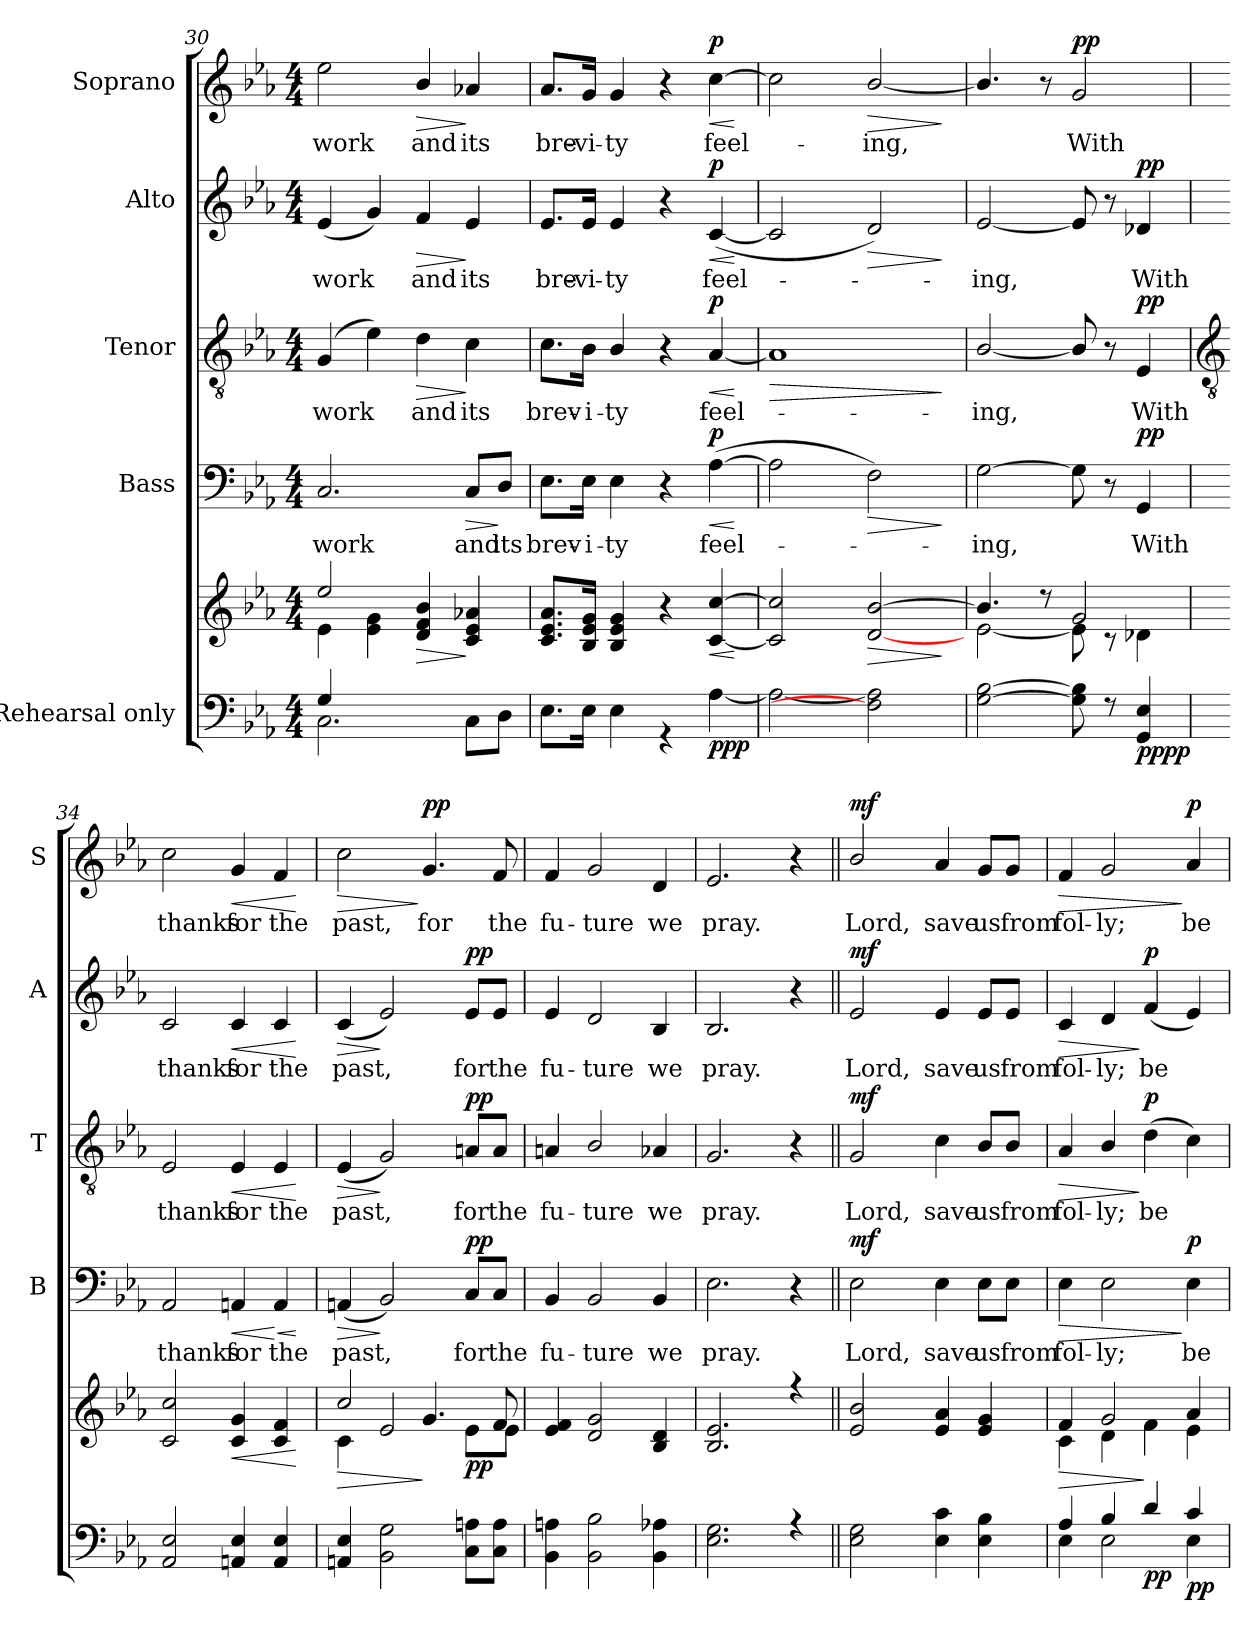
**kern	**kern	**dynam	**kern	**text	**dynam	**kern	**text	**dynam	**kern	**text	**dynam	**kern	**text	**dynam
*part5	*part5	*part5	*part4	*part4	*part4	*part3	*part3	*part3	*part2	*part2	*part2	*part1	*part1	*part1
*staff6	*staff5	*staff5/6	*staff4	*staff4	*staff4	*staff3	*staff3	*staff3	*staff2	*staff2	*staff2	*staff1	*staff1	*staff1
*I"Rehearsal only	*	*	*I"Bass	*	*	*I"Tenor	*	*	*I"Alto	*	*	*I"Soprano	*	*
*	*	*	*I'B	*	*	*I'T	*	*	*I'A	*	*	*I'S	*	*
*clefF4	*clefG2	*	*clefF4	*	*	*clefGv2	*	*	*clefG2	*	*	*clefG2	*	*
*k[b-e-a-]	*k[b-e-a-]	*	*k[b-e-a-]	*	*	*k[b-e-a-]	*	*	*k[b-e-a-]	*	*	*k[b-e-a-]	*	*
*E-:	*E-:	*	*E-:	*	*	*E-:	*	*	*E-:	*	*	*E-:	*	*
*M4/4	*M4/4	*	*M4/4	*	*	*M4/4	*	*	*M4/4	*	*	*M4/4	*	*
=30	=30	=30	=30	=30	=30	=30	=30	=30	=30	=30	=30	=30	=30	=30
*^	*^	*	*	*	*	*	*	*	*	*	*	*	*	*
!	!	!	!	!	!	!LO:LY:b	!	!	!LO:LY:b	!	!	!LO:LY:b	!	!	!LO:LY:b	!
4G/	2.C\	2ee-/	4e-\	.	2.C/	work	.	(4G/	work	.	(<4e-/	work	.	2ee-\	work	.
4ryy	.	.	4e-\ 4g\	.	.	.	.	4e-\)	.	.	4g/)	.	.	.	.	.
!	!	!	!	!LO:HP:b	!	!	!	!	!LO:LY:b	!LO:HP:b	!	!LO:LY:b	!LO:HP:b	!	!LO:LY:b	!LO:HP:b
2ryy	.	4d/ 4f/ 4b-/	4ryy	>	.	.	.	4d\	and	>	4f/	and	>	4b-/	and	>
!	!	!	!	!	!	!LO:LY:b	!LO:HP:b	!	!LO:LY:b	!	!	!LO:LY:b	!	!	!LO:LY:b	!
.	8C\L	4c/ 4e-/ 4a-X/	4ryy	]	8C/L	and	>	4c\	its	]	4e-/	its	]	4a-X/	its	]
!	!	!	!	!	!	!LO:LY:b	!	!	!	!	!	!	!	!	!	!
.	8D\J	.	.	.	8D/J	its	]	.	.	.	.	.	.	.	.	.
=31	=31	=31	=31	=31	=31	=31	=31	=31	=31	=31	=31	=31	=31	=31	=31	=31
!	!	!	!	!	!	!LO:LY:b	!	!	!LO:LY:b	!	!	!LO:LY:b	!	!	!LO:LY:b	!
1ryy	8.E-\L	8.c/ 8.e-/ 8.a-/L	4ryy	.	8.E-\L	brev-	.	8.c\L	brev-	.	8.e-/L	bre-	.	8.a-/L	bre-	.
!	!	!	!	!	!	!LO:LY:b	!	!	!LO:LY:b	!	!	!LO:LY:b	!	!	!LO:LY:b	!
.	16E-\J	16B-/ 16e-/ 16g/J	.	.	16E-\Jk	-i-	.	16B-\Jk	-i-	.	16e-/Jk	-vi-	.	16g/Jk	-vi-	.
!	!	!	!	!	!	!LO:LY:b	!	!	!LO:LY:b	!	!	!LO:LY:b	!	!	!LO:LY:b	!
.	4E-\	4B-/ 4e-/ 4g/	4ryy	.	4E-\	-ty	.	4B-/	-ty	.	4e-/	-ty	.	4g/	-ty	.
.	4r	4r	4ryy	.	4r	.	.	4r	.	.	4r	.	.	4r	.	.
!	!	!	!	!LO:HP:b	!	!LO:LY:b	!LO:HP:b	!	!LO:LY:b	!LO:HP:b	!	!LO:LY:b	!LO:HP:b	!	!LO:LY:b	!LO:HP:b
!	!	!	!	!LO:DY:n=1:b=2	!	!	!	!	!	!	!	!	!	!	!	!
!	!	!	!	!LO:DY:n=2:b=2	!	!	!	!	!	!	!	!	!	!	!	!
!	!	!	!	!LO:DY:n=3:b	!	!	!LO:DY:n=1:b	!	!	!LO:DY:n=1:b	!	!	!LO:DY:n=1:b	!	!	!LO:DY:n=1:b
.	[4A-\	[4c/ [4cc/	4ryy	< p p p	(>[4A-\	feel-	< p	[4A-/	feel-	< p	(<[4c/	feel-	< p	[4cc\	feel-	< p
*v	*v	*	*	*	*	*	*	*	*	*	*	*	*	*	*	*
*	*v	*v	*	*	*	*	*	*	*	*	*	*	*	*	*
.	.	[	.	.	[	.	.	[	.	.	[	.	.	[
=32	=32	=32	=32	=32	=32	=32	=32	=32	=32	=32	=32	=32	=32	=32
*^	*^	*	*	*	*	*	*	*	*	*	*	*	*	*
!	!	!	!	!	!	!	!	!	!	!LO:HP:b	!	!	!	!	!	!
1ryy	2A-\_	2c/] 2cc/]	4ryy	.	2A-\]	.	.	1A-]	.	>	2c/]	.	.	2cc\]	.	.
.	.	.	4ryy	.	.	.	.	.	.	.	.	.	.	.	.	.
!	!	!	!	!LO:HP:b	!	!	!LO:HP:b	!	!	!	!	!	!LO:HP:b	!	!LO:LY:b	!LO:HP:b
.	2F\] 2A-\]	[2d/ [2b-/	4ryy	>	2F\)	.	>	.	.	.	2d/)	.	>	[2b-/	ing,	>
.	.	.	4ryy	.	.	.	.	.	.	.	.	.	.	.	.	.
*v	*v	*	*	*	*	*	*	*	*	*	*	*	*	*	*	*
*	*v	*v	*	*	*	*	*	*	*	*	*	*	*	*	*
.	.	]	.	.	]	.	.	]	.	.	]	.	.	]
=33	=33	=33	=33	=33	=33	=33	=33	=33	=33	=33	=33	=33	=33	=33
*^	*^	*	*	*	*	*	*	*	*	*	*	*	*	*
!	!	!	!	!	!	!LO:LY:b	!	!	!LO:LY:b	!	!	!LO:LY:b	!	!	!	!
[2G\ [2B-\	1ryy	4.b-/]	[2e-\	.	[2G\	ing,	.	[2B-/	ing,	.	[2e-/	ing,	.	4.b-/]	.	.
.	.	8r	.	.	.	.	.	.	.	.	.	.	.	8r	.	.
!	!	!	!	!	!	!	!	!	!	!	!	!	!	!	!LO:LY:b	!LO:DY:b
8G\] 8B-\]	.	2g/	8e-\]	.	8G\]	.	.	8B-/]	.	.	8e-/]	.	.	2g/	With	pp
8r	.	.	8r	.	8r	.	.	8r	.	.	8r	.	.	.	.	.
!	!	!	!	!LO:DY:b=2	!	!LO:LY:b	!	!	!LO:LY:b	!	!	!LO:LY:b	!	!	!	!
!	!	!	!	!LO:DY:n=1:b	!	!	!LO:DY:b	!	!	!LO:DY:b	!	!	!LO:DY:b	!	!	!
4GG/ 4E-/	.	.	4d-X\	pp pp	4GG/	With	pp	4E-/	With	pp	4d-X/	With	pp	.	.	.
!!LO:LB:g=z
=34	=34	=34	=34	=34	=34	=34	=34	=34	=34	=34	=34	=34	=34	=34	=34	=34
*	*	*	*	*	*	*	*	*clefGv2	*	*	*	*	*	*	*	*
!	!	!	!	!LO:DY:b	!	!LO:LY:b	!	!	!LO:LY:b	!	!	!LO:LY:b	!	!	!LO:LY:b	!
2AA-/ 2E-/	1ryy	2c/ 2cc/	1ryy	pp	2AA-/	thanks	.	2E-/	thanks	.	2c/	thanks	.	2cc\	thanks	.
!	!	!	!	!LO:HP:b	!	!LO:LY:b	!LO:HP:b	!	!LO:LY:b	!LO:HP:b	!	!LO:LY:b	!LO:HP:b	!	!LO:LY:b	!LO:HP:b
4AAn/ 4E-/	.	4c/ 4g/	.	<	4AAn/	for	<	4E-/	for	<	4c/	for	<	4g/	for	<
!	!	!	!	!	!	!LO:LY:b	!LO:HP:n=1:b	!	!LO:LY:b	!	!	!LO:LY:b	!	!	!LO:LY:b	!
4AA/ 4E-/	.	4c/ 4f/	.	.	4AA	the	[ <	4E-/	the	.	4c/	the	.	4f/	the	.
*v	*v	*	*	*	*	*	*	*	*	*	*	*	*	*	*	*
*	*v	*v	*	*	*	*	*	*	*	*	*	*	*	*	*
.	.	[	.	.	[	.	.	[	.	.	[	.	.	[
=35	=35	=35	=35	=35	=35	=35	=35	=35	=35	=35	=35	=35	=35	=35
*^	*	*	*	*	*	*	*	*	*	*	*	*	*	*
!	!	!	!LO:HP:b	!	!LO:LY:b	!LO:HP:b	!	!LO:LY:b	!LO:HP:b	!	!LO:LY:b	!LO:HP:b	!	!LO:LY:b	!LO:HP:b
*	*	*^	*	*	*	*	*	*	*	*	*	*	*	*	*
4AAn/ 4E-/	1ryy	2cc/	4c\	>	(<4AAn/	past,	>	(<4E-/	past,	>	(<4c/	past,	>	2cc\	past,	>
2BB-\ 2G\	.	.	2e-/	.	2BB-/)	.	]	2G/)	.	]	2e-/)	.	]	.	.	.
!	!	!	!	!	!	!	!	!	!	!	!	!	!	!	!LO:LY:b	!LO:DY:n=1:b
.	.	4.g/	.	]	.	.	.	.	.	.	.	.	.	4.g/	for	] pp
!	!	!	!	!LO:DY:b	!	!LO:LY:b	!LO:DY:b	!	!LO:LY:b	!LO:DY:b	!	!LO:LY:b	!LO:DY:b	!	!	!
8C\ 8An\L	.	.	8e-\L	pp	8C/L	for	pp	8An/L	for	pp	8e-/L	for	pp	.	.	.
!	!	!	!	!	!	!LO:LY:b	!	!	!LO:LY:b	!	!	!LO:LY:b	!	!	!LO:LY:b	!
8C\ 8A\J	.	8f/	8e-\J	.	8C/J	the	.	8A/J	the	.	8e-/J	the	.	8f/	the	.
=36	=36	=36	=36	=36	=36	=36	=36	=36	=36	=36	=36	=36	=36	=36	=36	=36
!	!	!	!	!	!	!LO:LY:b	!	!	!LO:LY:b	!	!	!LO:LY:b	!	!	!LO:LY:b	!
4BB-\ 4An\	1ryy	4e-/ 4f/	1ryy	.	4BB-/	fu-	.	4An/	fu-	.	4e-/	fu-	.	4f/	fu-	.
!	!	!	!	!	!	!LO:LY:b	!	!	!LO:LY:b	!	!	!LO:LY:b	!	!	!LO:LY:b	!
2BB-\ 2B-\	.	2d/ 2g/	.	.	2BB-/	-ture	.	2B-/	-ture	.	2d/	-ture	.	2g/	-ture	.
!	!	!	!	!	!	!LO:LY:b	!	!	!LO:LY:b	!	!	!LO:LY:b	!	!	!LO:LY:b	!
4BB-\ 4A-X\	.	4B-/ 4d/	.	.	4BB-/	we	.	4A-X/	we	.	4B-/	we	.	4d/	we	.
=37	=37	=37	=37	=37	=37	=37	=37	=37	=37	=37	=37	=37	=37	=37	=37	=37
!	!	!	!	!	!	!LO:LY:b	!	!	!LO:LY:b	!	!	!LO:LY:b	!	!	!LO:LY:b	!
2.E-\ 2.G\	1ryy	2.B-/ 2.e-/	1ryy	.	2.E-\	pray.	.	2.G/	pray.	.	2.B-/	pray.	.	2.e-/	pray.	.
4r	.	4r	.	.	4r	.	.	4r	.	.	4r	.	.	4r	.	.
=38||	=38||	=38||	=38||	=38||	=38||	=38||	=38||	=38||	=38||	=38||	=38||	=38||	=38||	=38||	=38||	=38||
!	!	!	!	!LO:DY:b=2	!	!LO:LY:b	!	!	!LO:LY:b	!	!	!LO:LY:b	!	!	!LO:LY:b	!
!	!	!	!	!LO:DY:n=1:b	!	!	!LO:DY:b	!	!	!LO:DY:b	!	!	!LO:DY:b	!	!	!LO:DY:b
2E-\ 2G\	4ryy	2e-/ 2b-/	4ryy	mf mf	2E-\	Lord,	mf	2G/	Lord,	mf	2e-/	Lord,	mf	2b-/	Lord,	mf
.	4ryy	.	4ryy	.	.	.	.	.	.	.	.	.	.	.	.	.
!	!	!	!	!	!	!LO:LY:b	!	!	!LO:LY:b	!	!	!LO:LY:b	!	!	!LO:LY:b	!
4E-\ 4c\	4ryy	4e-/ 4a-/	4ryy	.	4E-\	save	.	4c\	save	.	4e-/	save	.	4a-/	save	.
!	!	!	!	!	!	!LO:LY:b	!	!	!LO:LY:b	!	!	!LO:LY:b	!	!	!LO:LY:b	!
4E-\ 4B-\	4ryy	4e-/ 4g/	4ryy	.	8E-\L	us	.	8B-/L	us	.	8e-/L	us	.	8g/L	us	.
!	!	!	!	!	!	!LO:LY:b	!	!	!LO:LY:b	!	!	!LO:LY:b	!	!	!LO:LY:b	!
.	.	.	.	.	8E-\J	from	.	8B-/J	from	.	8e-/J	from	.	8g/J	from	.
=39	=39	=39	=39	=39	=39	=39	=39	=39	=39	=39	=39	=39	=39	=39	=39	=39
!	!	!	!	!LO:HP:b	!	!LO:LY:b	!LO:HP:b	!	!LO:LY:b	!LO:HP:b	!	!LO:LY:b	!LO:HP:b	!	!LO:LY:b	!LO:HP:b
!	!	!	!	!LO:DY:n=1:b=2	!	!	!	!	!	!	!	!	!	!	!	!
!	!	!	!	!LO:DY:n=2:b	!	!	!	!	!	!	!	!	!	!	!	!
4A-/	4E-\	4f/	4c\	> mf mf	4E-\	fol-	>	4A-/	fol-	>	4c/	fol-	>	4f/	fol-	>
!	!	!	!	!	!	!LO:LY:b	!	!	!LO:LY:b	!	!	!LO:LY:b	!	!	!LO:LY:b	!
4B-/	2E-\	2g/	4d\	.	2E-\	-ly;	.	4B-/	-ly;	.	4d/	-ly;	.	2g/	-ly;	.
!	!	!	!	!LO:DY:n=3:b=2	!	!	!	!	!LO:LY:b	!	!	!LO:LY:b	!	!	!	!
!	!	!	!	!LO:DY:n=4:b	!	!	!	!	!	!LO:DY:n=1:b	!	!	!LO:DY:n=1:b	!	!	!
4d/	.	.	4f\	] p p	.	.	.	(>4d\	be	] p	(<4f/	be	] p	.	.	.
!	!	!	!	!LO:DY:n=5:b=2	!	!LO:LY:b	!	!	!	!	!	!	!	!	!LO:LY:b	!
!	!	!	!	!LO:DY:n=6:b	!	!	!LO:DY:n=1:b	!	!	!	!	!	!	!	!	!LO:DY:n=1:b
4c/	4E-\	4a-/	4e-\	p p	4E-\	be	] p	4c\)	.	.	4e-/)	.	.	4a-/	be	] p
*v	*v	*	*	*	*	*	*	*	*	*	*	*	*	*	*	*
*	*v	*v	*	*	*	*	*	*	*	*	*	*	*	*	*
=	=	=	=	=	=	=	=	=	=	=	=	=	=	=
*-	*-	*-	*-	*-	*-	*-	*-	*-	*-	*-	*-	*-	*-	*-
